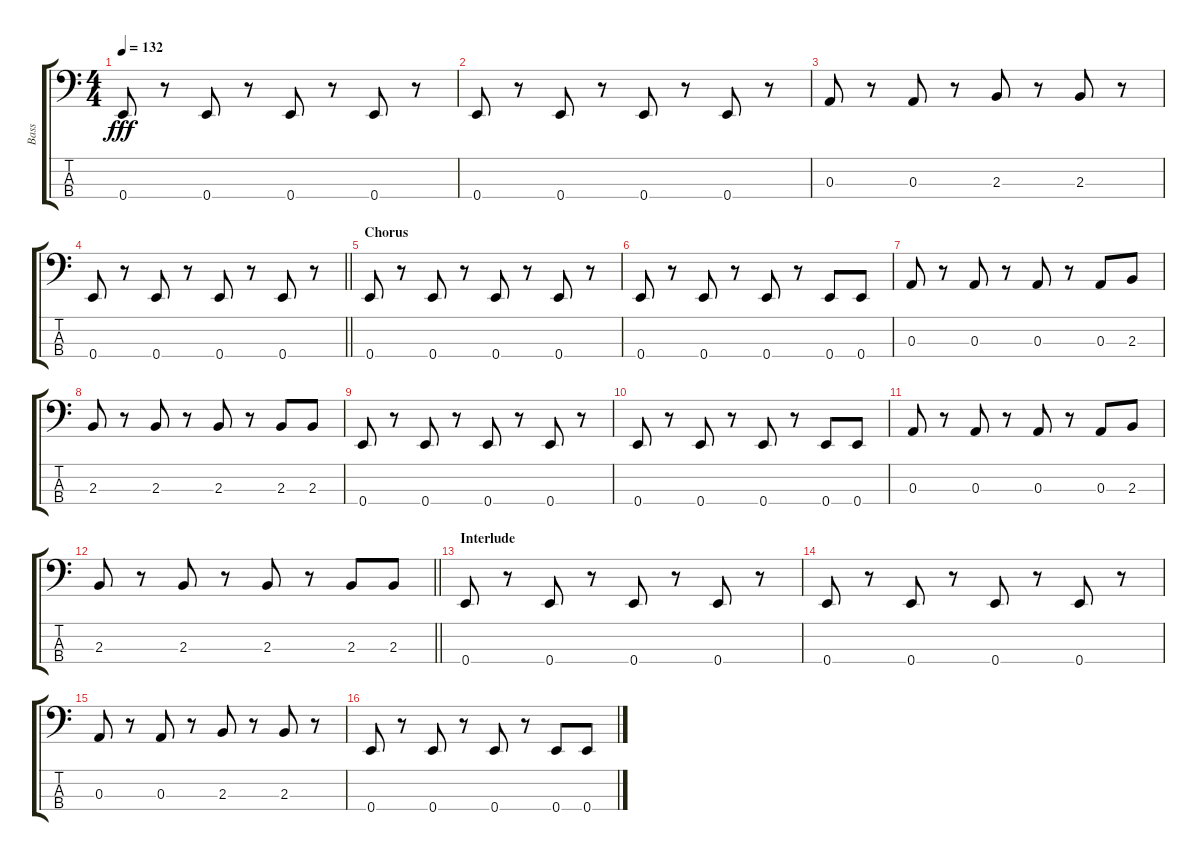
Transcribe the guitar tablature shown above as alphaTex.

\track ("Bass" "Bass") {instrument electricbassfinger}
\staff {score tabs}
\tuning (G2 D2 A1 E1) {hide}
\ts (4 4)
\tempo 132
\clef f4
\ks c
0.4.8{dy fff} r.8 0.4.8 r.8 0.4.8 r.8 0.4.8 r.8 |
0.4.8 r.8 0.4.8 r.8 0.4.8 r.8 0.4.8 r.8 |
0.3.8 r.8 0.3.8 r.8 2.3.8 r.8 2.3.8 r.8 |
\barLineRight lightlight
0.4.8 r.8 0.4.8 r.8 0.4.8 r.8 0.4.8 r.8 |
\section ("" "Chorus")
0.4.8 r.8 0.4.8 r.8 0.4.8 r.8 0.4.8 r.8 |
0.4.8 r.8 0.4.8 r.8 0.4.8 r.8 0.4.8 0.4.8 |
0.3.8 r.8 0.3.8 r.8 0.3.8 r.8 0.3.8 2.3.8 |
2.3.8 r.8 2.3.8 r.8 2.3.8 r.8 2.3.8 2.3.8 |
0.4.8 r.8 0.4.8 r.8 0.4.8 r.8 0.4.8 r.8 |
0.4.8 r.8 0.4.8 r.8 0.4.8 r.8 0.4.8 0.4.8 |
0.3.8 r.8 0.3.8 r.8 0.3.8 r.8 0.3.8 2.3.8 |
\barLineRight lightlight
2.3.8 r.8 2.3.8 r.8 2.3.8 r.8 2.3.8 2.3.8 |
\section ("" "Interlude")
0.4.8 r.8 0.4.8 r.8 0.4.8 r.8 0.4.8 r.8 |
0.4.8 r.8 0.4.8 r.8 0.4.8 r.8 0.4.8 r.8 |
0.3.8 r.8 0.3.8 r.8 2.3.8 r.8 2.3.8 r.8 |
0.4.8 r.8 0.4.8 r.8 0.4.8 r.8 0.4.8 0.4.8
